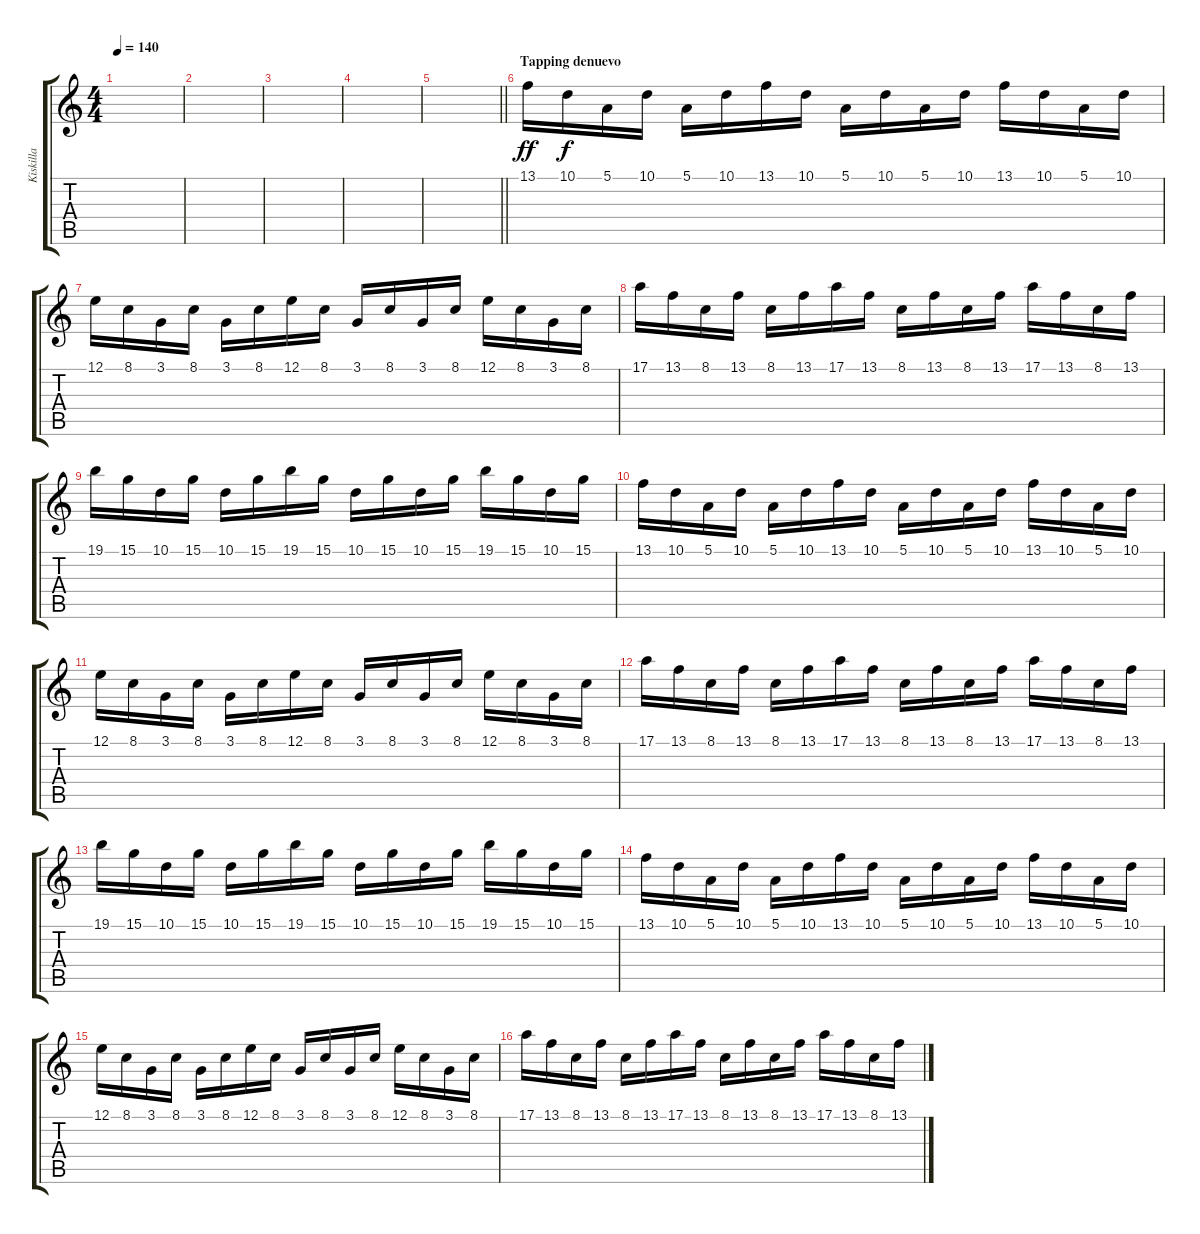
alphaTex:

\track ("Kiskilla" "Kiskilla") {instrument acousticgrandpiano}
\staff {score tabs}
\tuning (E4 B3 G3 D3 A2 E2) {hide}
\ts (4 4)
\tempo 140
\clef g2
\ks c
|
|
|
|
\barLineRight lightlight
|
\section ("" "Tapping denuevo")
13.1.16{dy ff} 10.1.16{dy f} 5.1.16 10.1.16 5.1.16 10.1.16 13.1.16 10.1.16 5.1.16 10.1.16 5.1.16 10.1.16 13.1.16 10.1.16 5.1.16 10.1.16 |
12.1.16 8.1.16 3.1.16 8.1.16 3.1.16 8.1.16 12.1.16 8.1.16 3.1.16 8.1.16 3.1.16 8.1.16 12.1.16 8.1.16 3.1.16 8.1.16 |
17.1.16 13.1.16 8.1.16 13.1.16 8.1.16 13.1.16 17.1.16 13.1.16 8.1.16 13.1.16 8.1.16 13.1.16 17.1.16 13.1.16 8.1.16 13.1.16 |
19.1.16 15.1.16 10.1.16 15.1.16 10.1.16 15.1.16 19.1.16 15.1.16 10.1.16 15.1.16 10.1.16 15.1.16 19.1.16 15.1.16 10.1.16 15.1.16 |
13.1.16 10.1.16 5.1.16 10.1.16 5.1.16 10.1.16 13.1.16 10.1.16 5.1.16 10.1.16 5.1.16 10.1.16 13.1.16 10.1.16 5.1.16 10.1.16 |
12.1.16 8.1.16 3.1.16 8.1.16 3.1.16 8.1.16 12.1.16 8.1.16 3.1.16 8.1.16 3.1.16 8.1.16 12.1.16 8.1.16 3.1.16 8.1.16 |
17.1.16 13.1.16 8.1.16 13.1.16 8.1.16 13.1.16 17.1.16 13.1.16 8.1.16 13.1.16 8.1.16 13.1.16 17.1.16 13.1.16 8.1.16 13.1.16 |
19.1.16 15.1.16 10.1.16 15.1.16 10.1.16 15.1.16 19.1.16 15.1.16 10.1.16 15.1.16 10.1.16 15.1.16 19.1.16 15.1.16 10.1.16 15.1.16 |
13.1.16 10.1.16 5.1.16 10.1.16 5.1.16 10.1.16 13.1.16 10.1.16 5.1.16 10.1.16 5.1.16 10.1.16 13.1.16 10.1.16 5.1.16 10.1.16 |
12.1.16 8.1.16 3.1.16 8.1.16 3.1.16 8.1.16 12.1.16 8.1.16 3.1.16 8.1.16 3.1.16 8.1.16 12.1.16 8.1.16 3.1.16 8.1.16 |
17.1.16 13.1.16 8.1.16 13.1.16 8.1.16 13.1.16 17.1.16 13.1.16 8.1.16 13.1.16 8.1.16 13.1.16 17.1.16 13.1.16 8.1.16 13.1.16
